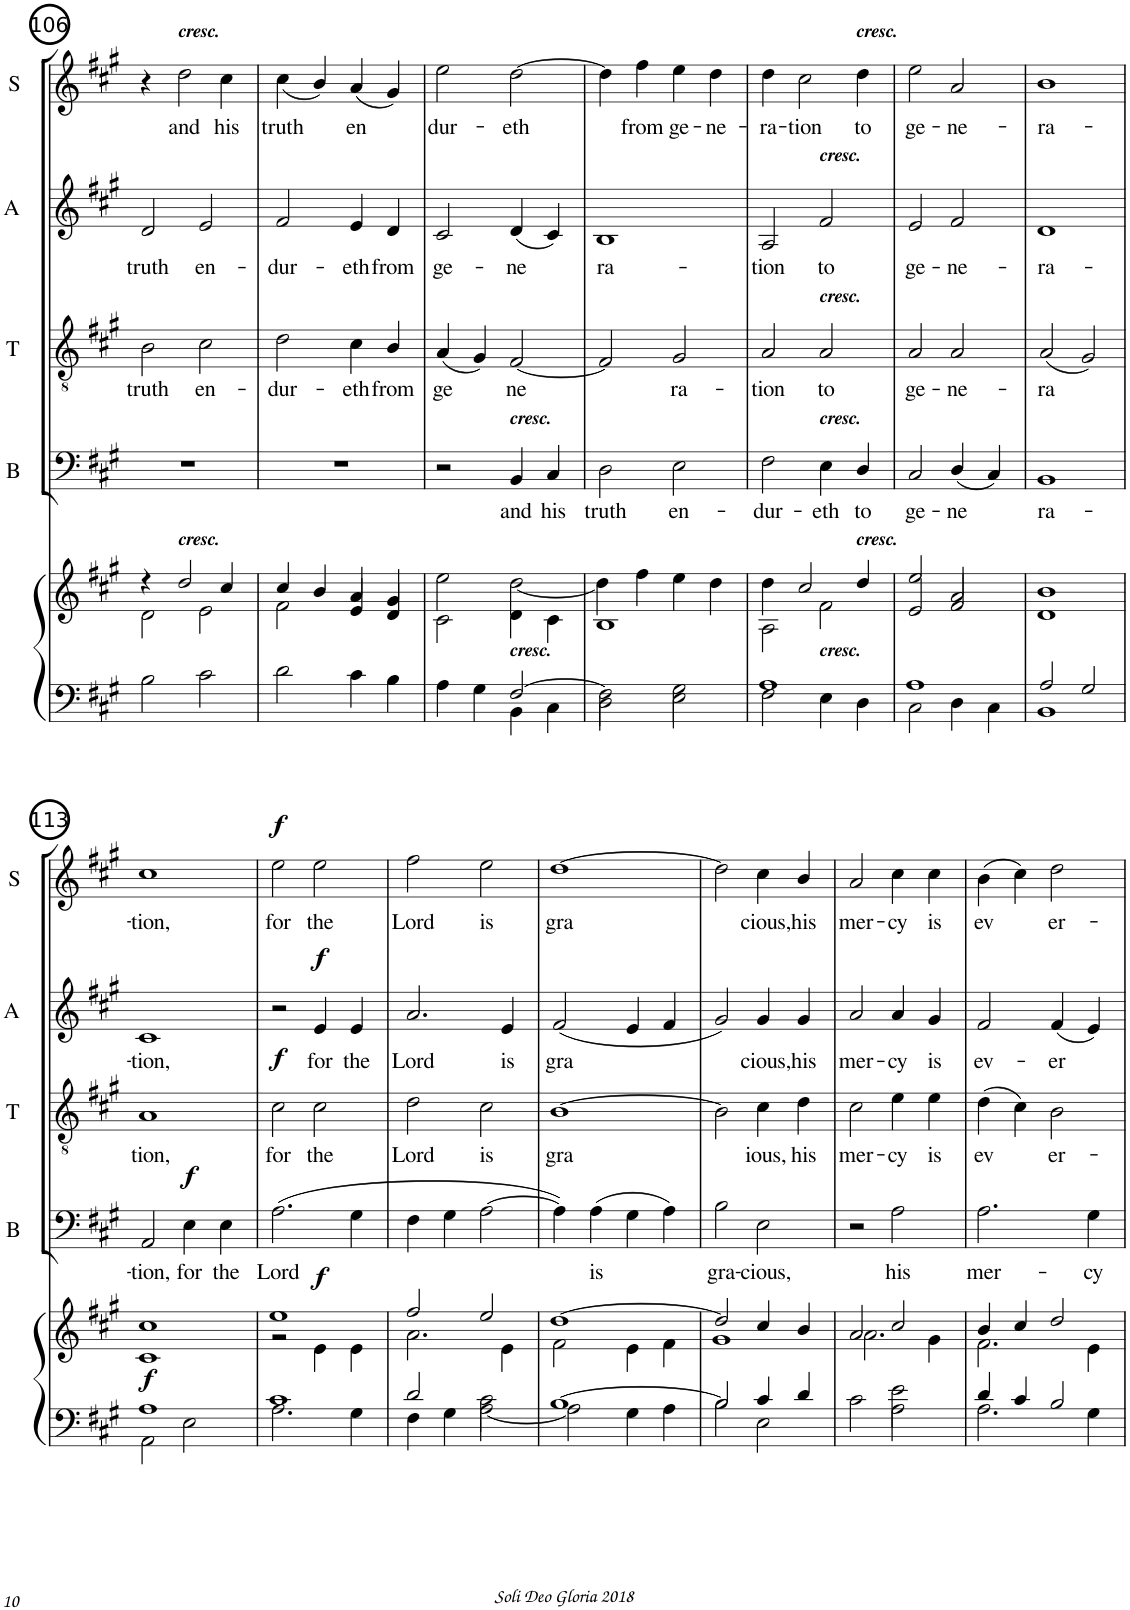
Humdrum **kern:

**kern	**kern	**dynam	**kern	**text	**dynam	**kern	**text	**dynam	**kern	**text	**dynam	**kern	**text	**dynam
*part6	*part5	*part5	*part4	*part4	*part4	*part3	*part3	*part3	*part2	*part2	*part2	*part1	*part1	*part1
*staff6	*staff5	*staff5	*staff4	*staff4	*staff4	*staff3	*staff3	*staff3	*staff2	*staff2	*staff2	*staff1	*staff1	*staff1
*	*	*	*I"Bass	*	*	*I"Tenor	*	*	*I"Alto	*	*	*I"Soprano	*	*
*	*	*	*I'B	*	*	*I'T	*	*	*I'A	*	*	*I'S	*	*
!!LO:PB:g=z
*clefF4	*clefG2	*	*clefF4	*	*	*clefGv2	*	*	*clefG2	*	*	*clefG2	*	*
*	*	*	*	*	*	*ITrd1c2	*	*	*	*	*	*	*	*
*k[f#c#g#]	*k[f#c#g#]	*	*k[f#c#g#]	*	*	*k[f#c#g#]	*	*	*k[f#c#g#]	*	*	*k[f#c#g#]	*	*
*A:	*A:	*	*A:	*	*	*A:	*	*	*A:	*	*	*A:	*	*
*M2/2	*M2/2	*	*M2/2	*	*	*M2/2	*	*	*M2/2	*	*	*M2/2	*	*
*met(c|)	*met(c|)	*	*met(c|)	*	*	*met(c|)	*	*	*met(c|)	*	*	*met(c|)	*	*
=106	=106	=106	=106	=106	=106	=106	=106	=106	=106	=106	=106	=106	=106	=106
*	*^	*	*	*	*	*	*	*	*	*	*	*	*	*
!	!	!	!	!	!	!	!	!LO:LY:b	!	!	!LO:LY:b	!	!	!	!
2B\	4r	2d\	.	1r	.	.	2B\	truth	.	2d/	truth	.	4r	.	.
!	!	!	!	!	!	!	!	!	!	!	!	!	!LO:TX:a:Bi:t=cresc.	!	!
!	!LO:TX:a:Bi:t=cresc.	!	!	!	!	!	!	!	!	!	!	!	!	!	!
!	!	!	!	!	!	!	!	!	!	!	!	!	!	!LO:LY:b	!
.	2dd/	.	.	.	.	.	.	.	.	.	.	.	2dd\	and	.
!	!	!	!	!	!	!	!	!LO:LY:b	!	!	!LO:LY:b	!	!	!	!
2c#\	.	2e\	.	.	.	.	2c#\	en-	.	2e/	en-	.	.	.	.
!	!	!	!	!	!	!	!	!	!	!	!	!	!	!LO:LY:b	!
.	4cc#/	.	.	.	.	.	.	.	.	.	.	.	4cc#\	his	.
=107	=107	=107	=107	=107	=107	=107	=107	=107	=107	=107	=107	=107	=107	=107	=107
!	!	!	!	!	!	!	!	!LO:LY:b	!	!	!LO:LY:b	!	!	!LO:LY:b	!
2d\	4cc#/	2f#\	.	1r	.	.	2d\	-dur-	.	2f#/	-dur-	.	(<4cc#\	truth	.
.	4b/	.	.	.	.	.	.	.	.	.	.	.	4b/)	.	.
!	!	!	!	!	!	!	!	!LO:LY:b	!	!	!LO:LY:b	!	!	!LO:LY:b	!
4c#\	4a/	4e/	.	.	.	.	4c#\	-eth	.	4e/	-eth	.	(<4a/	en­	.
!	!	!	!	!	!	!	!	!LO:LY:b	!	!	!LO:LY:b	!	!	!	!
4B\	4g#/	4d/	.	.	.	.	4B/	from	.	4d/	from	.	4g#/)	.	.
=108	=108	=108	=108	=108	=108	=108	=108	=108	=108	=108	=108	=108	=108	=108	=108
*^	*	*	*	*	*	*	*	*	*	*	*	*	*	*	*
!	!	!	!	!	!	!	!	!	!LO:LY:b	!	!	!LO:LY:b	!	!	!LO:LY:b	!
4A\	2ryy	2ee\	2c#\	.	2r	.	.	(<4A/	ge­	.	2c#/	ge-	.	2ee\	dur-	.
4G#\	.	.	.	.	.	.	.	4G#/)	.	.	.	.	.	.	.	.
!	!	!	!	!	!LO:TX:a:Bi:t=cresc.	!	!	!	!	!	!	!	!	!	!	!
!LO:TX:a:Bi:t=cresc.	!	!	!	!	!	!	!	!	!	!	!	!	!	!	!	!
!	!	!	!	!	!	!LO:LY:b	!	!	!LO:LY:b	!	!	!LO:LY:b	!	!	!LO:LY:b	!
[>2F#/	4BB\	[<2dd\	4d\	.	4BB/	and	.	[2F#/	ne­	.	(<4d/	-ne	.	[2dd\	-eth	.
!	!	!	!	!	!	!LO:LY:b	!	!	!	!	!	!	!	!	!	!
.	4C#\	.	4c#\	.	4C#/	his	.	.	.	.	4c#/)	.	.	.	.	.
=109	=109	=109	=109	=109	=109	=109	=109	=109	=109	=109	=109	=109	=109	=109	=109	=109
!	!	!	!	!	!	!LO:LY:b	!	!	!	!	!	!LO:LY:b	!	!	!	!
2F#\]	2D\	4dd\]	1B	.	2D\	truth	.	2F#/]	.	.	1B	ra-	.	4dd\]	.	.
!	!	!	!	!	!	!	!	!	!	!	!	!	!	!	!LO:LY:b	!
.	.	4ff#\	.	.	.	.	.	.	.	.	.	.	.	4ff#\	from	.
!	!	!	!	!	!	!LO:LY:b	!	!	!LO:LY:b	!	!	!	!	!	!LO:LY:b	!
2G#\	2E\	4ee\	.	.	2E\	en-	.	2G#/	ra-	.	.	.	.	4ee\	ge-	.
!	!	!	!	!	!	!	!	!	!	!	!	!	!	!	!LO:LY:b	!
.	.	4dd\	.	.	.	.	.	.	.	.	.	.	.	4dd\	-ne-	.
=110	=110	=110	=110	=110	=110	=110	=110	=110	=110	=110	=110	=110	=110	=110	=110	=110
!	!	!	!	!	!	!LO:LY:b	!	!	!LO:LY:b	!	!	!LO:LY:b	!	!	!LO:LY:b	!
1A	2F#\	4dd\	2A\	.	2F#\	-dur-	.	2A/	-tion	.	2A/	-tion	.	4dd\	-ra-	.
!	!	!	!	!	!	!	!	!	!	!	!	!	!	!	!LO:LY:b	!
.	.	2cc#/	.	.	.	.	.	.	.	.	.	.	.	2cc#\	-tion	.
!	!	!	!	!	!	!	!	!	!	!	!LO:TX:a:Bi:t=cresc.	!	!	!	!	!
!	!	!	!	!	!	!	!	!LO:TX:a:Bi:t=cresc.	!	!	!	!	!	!	!	!
!	!	!	!	!	!LO:TX:a:Bi:t=cresc.	!	!	!	!	!	!	!	!	!	!	!
!	!LO:TX:a:Bi:t=cresc.	!	!	!	!	!	!	!	!	!	!	!	!	!	!	!
!	!	!	!	!	!	!LO:LY:b	!	!	!LO:LY:b	!	!	!LO:LY:b	!	!	!	!
.	4E\	.	2f#\	.	4E\	-eth	.	2A/	to	.	2f#/	to	.	.	.	.
!	!	!	!	!	!	!	!	!	!	!	!	!	!	!LO:TX:a:Bi:t=cresc.	!	!
!	!	!LO:TX:a:Bi:t=cresc.	!	!	!	!	!	!	!	!	!	!	!	!	!	!
!	!	!	!	!	!	!LO:LY:b	!	!	!	!	!	!	!	!	!LO:LY:b	!
.	4D\	4dd/	.	.	4D/	to	.	.	.	.	.	.	.	4dd\	to	.
=111	=111	=111	=111	=111	=111	=111	=111	=111	=111	=111	=111	=111	=111	=111	=111	=111
!	!	!	!	!	!	!LO:LY:b	!	!	!LO:LY:b	!	!	!LO:LY:b	!	!	!LO:LY:b	!
1A	2C#\	2ee/	2e/	.	2C#/	ge-	.	2A/	ge-	.	2e/	ge-	.	2ee\	ge-	.
!	!	!	!	!	!	!LO:LY:b	!	!	!LO:LY:b	!	!	!LO:LY:b	!	!	!LO:LY:b	!
.	4D\	2a/	2f#/	.	(<4D/	-ne­	.	2A/	-ne-	.	2f#/	-ne-	.	2a/	-ne-	.
.	4C#\	.	.	.	4C#/)	.	.	.	.	.	.	.	.	.	.	.
=112	=112	=112	=112	=112	=112	=112	=112	=112	=112	=112	=112	=112	=112	=112	=112	=112
!	!	!	!	!	!	!LO:LY:b	!	!	!LO:LY:b	!	!	!LO:LY:b	!	!	!LO:LY:b	!
2A/	1BB	1b	1d	.	1BB	ra-	.	(<2A/	-ra­	.	1d	-ra-	.	1b	-ra-	.
2G#/	.	.	.	.	.	.	.	2G#/)	.	.	.	.	.	.	.	.
!!LO:LB:g=z
=113	=113	=113	=113	=113	=113	=113	=113	=113	=113	=113	=113	=113	=113	=113	=113	=113
!	!	!	!	!LO:DY:b	!	!LO:LY:b	!	!	!LO:LY:b	!	!	!LO:LY:b	!	!	!LO:LY:b	!
1A	2AA\	1cc#	1c#	f	2AA/	-tion,	.	1A	tion,	.	1c#	-tion,	.	1cc#	-tion,	.
!	!	!	!	!	!	!LO:LY:b	!LO:DY:a	!	!	!	!	!	!	!	!	!
.	2E\	.	.	.	4E\	for	f	.	.	.	.	.	.	.	.	.
!	!	!	!	!	!	!LO:LY:b	!	!	!	!	!	!	!	!	!	!
.	.	.	.	.	4E\	the	.	.	.	.	.	.	.	.	.	.
=114	=114	=114	=114	=114	=114	=114	=114	=114	=114	=114	=114	=114	=114	=114	=114	=114
!	!	!	!	!	!	!LO:LY:b	!	!	!LO:LY:b	!LO:DY:a	!	!	!	!	!LO:LY:b	!LO:DY:a
1c#	2.A\	1ee	2r	.	(>2.A\	Lord	.	2c#\	for	f	2r	.	.	2ee\	for	f
!	!	!	!	!LO:DY:a	!	!	!	!	!LO:LY:b	!	!	!LO:LY:b	!LO:DY:a	!	!LO:LY:b	!
.	.	.	4e\	f	.	.	.	2c#\	the	.	4e/	for	f	2ee\	the	.
!	!	!	!	!	!	!	!	!	!	!	!	!LO:LY:b	!	!	!	!
.	4G#\	.	4e\	.	4G#\	.	.	.	.	.	4e/	the	.	.	.	.
=115	=115	=115	=115	=115	=115	=115	=115	=115	=115	=115	=115	=115	=115	=115	=115	=115
!	!	!	!	!	!	!	!	!	!LO:LY:b	!	!	!LO:LY:b	!	!	!LO:LY:b	!
2d/	4F#\	2ff#/	2.a\	.	4F#\	.	.	2d\	Lord	.	2.a/	Lord	.	2ff#\	Lord	.
.	4G#\	.	.	.	4G#\	.	.	.	.	.	.	.	.	.	.	.
!	!	!	!	!	!	!	!	!	!LO:LY:b	!	!	!	!	!	!LO:LY:b	!
2c#\	[<2A\	2ee/	.	.	[2A\	.	.	2c#\	is	.	.	.	.	2ee\	is	.
!	!	!	!	!	!	!	!	!	!	!	!	!LO:LY:b	!	!	!	!
.	.	.	4e\	.	.	.	.	.	.	.	4e/	is	.	.	.	.
=116	=116	=116	=116	=116	=116	=116	=116	=116	=116	=116	=116	=116	=116	=116	=116	=116
!	!	!	!	!	!	!	!	!	!LO:LY:b	!	!	!LO:LY:b	!	!	!LO:LY:b	!
[>1B	2A\]	[>1dd	2f#\	.	4A\])	.	.	[1B	gra­	.	(<2f#/	gra­	.	[1dd	gra­	.
!	!	!	!	!	!	!LO:LY:b	!	!	!	!	!	!	!	!	!	!
.	.	.	.	.	(>4A\	is	.	.	.	.	.	.	.	.	.	.
.	4G#\	.	4e\	.	4G#\	.	.	.	.	.	4e/	.	.	.	.	.
.	4A\	.	4f#\	.	4A\)	.	.	.	.	.	4f#/	.	.	.	.	.
=117	=117	=117	=117	=117	=117	=117	=117	=117	=117	=117	=117	=117	=117	=117	=117	=117
!	!	!	!	!	!	!LO:LY:b	!	!	!	!	!	!	!	!	!	!
2B/]	2B\	2dd/]	1g#	.	2B\	gra-	.	2B\]	.	.	2g#/)	.	.	2dd\]	.	.
!	!	!	!	!	!	!LO:LY:b	!	!	!LO:LY:b	!	!	!LO:LY:b	!	!	!LO:LY:b	!
4c#/	2E\	4cc#/	.	.	2E\	-cious,	.	4c#\	ious,	.	4g#/	cious,	.	4cc#\	cious,	.
!	!	!	!	!	!	!	!	!	!LO:LY:b	!	!	!LO:LY:b	!	!	!LO:LY:b	!
4d/	.	4b/	.	.	.	.	.	4d\	his	.	4g#/	his	.	4b/	his	.
=118	=118	=118	=118	=118	=118	=118	=118	=118	=118	=118	=118	=118	=118	=118	=118	=118
!	!	!	!	!	!	!	!	!	!LO:LY:b	!	!	!LO:LY:b	!	!	!LO:LY:b	!
2c#\	2ryy	2a/	2.a\	.	2r	.	.	2c#\	mer-	.	2a/	mer-	.	2a/	mer-	.
!	!	!	!	!	!	!LO:LY:b	!	!	!LO:LY:b	!	!	!LO:LY:b	!	!	!LO:LY:b	!
2e\	2A\	2cc#/	.	.	2A\	his	.	4e\	-cy	.	4a/	-cy	.	4cc#\	-cy	.
!	!	!	!	!	!	!	!	!	!LO:LY:b	!	!	!LO:LY:b	!	!	!LO:LY:b	!
.	.	.	4g#\	.	.	.	.	4e\	is	.	4g#/	is	.	4cc#\	is	.
=119	=119	=119	=119	=119	=119	=119	=119	=119	=119	=119	=119	=119	=119	=119	=119	=119
!	!	!	!	!	!	!LO:LY:b	!	!	!LO:LY:b	!	!	!LO:LY:b	!	!	!LO:LY:b	!
4d/	2.A\	4b/	2.f#\	.	2.A\	mer-	.	(>4d\	ev­	.	2f#/	ev-	.	(>4b\	ev­	.
4c#/	.	4cc#/	.	.	.	.	.	4c#\)	.	.	.	.	.	4cc#\)	.	.
!	!	!	!	!	!	!	!	!	!LO:LY:b	!	!	!LO:LY:b	!	!	!LO:LY:b	!
2B/	.	2dd/	.	.	.	.	.	2B\	er-	.	(<4f#/	-er­	.	2dd\	er-	.
!	!	!	!	!	!	!LO:LY:b	!	!	!	!	!	!	!	!	!	!
.	4G#\	.	4e\	.	4G#\	-cy	.	.	.	.	4e/)	.	.	.	.	.
*v	*v	*	*	*	*	*	*	*	*	*	*	*	*	*	*	*
*	*v	*v	*	*	*	*	*	*	*	*	*	*	*	*	*
=	=	=	=	=	=	=	=	=	=	=	=	=	=	=
*-	*-	*-	*-	*-	*-	*-	*-	*-	*-	*-	*-	*-	*-	*-
